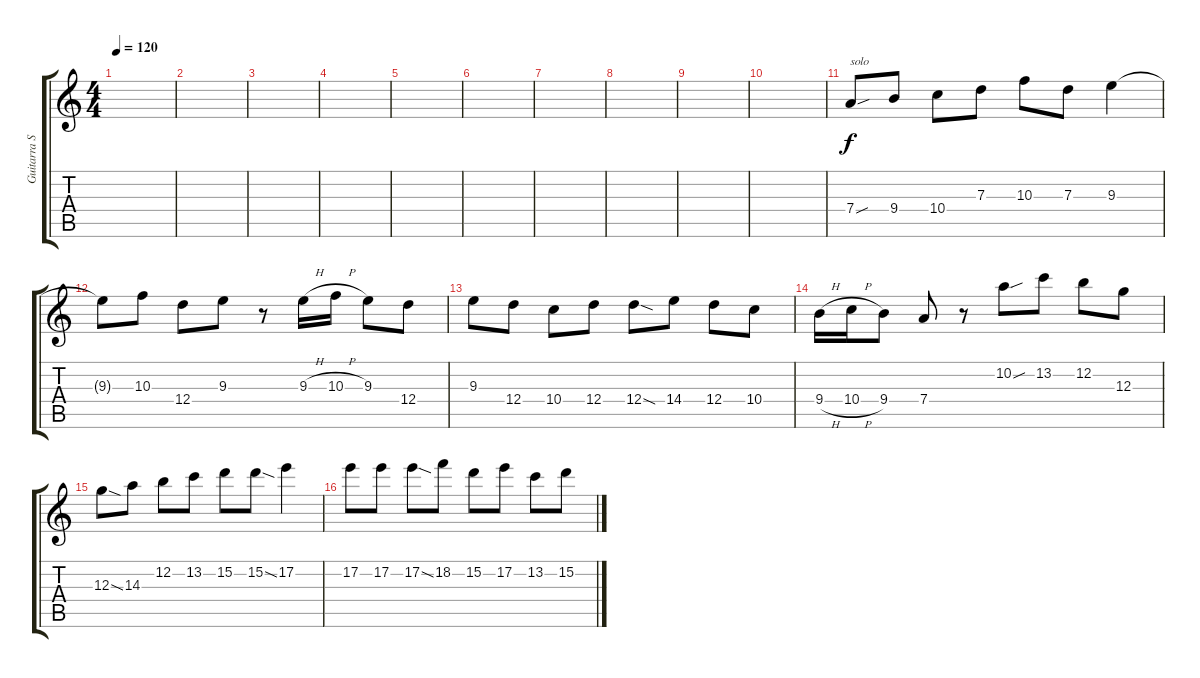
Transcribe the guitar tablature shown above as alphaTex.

\track ("Guitarra Solo" "Guitarra S") {instrument acousticguitarnylon}
\staff {score tabs}
\tuning (E4 B3 G3 D3 A2 E2) {hide}
\ts (4 4)
\tempo 120
\clef g2
\ks c
|
|
|
|
|
|
|
|
|
|
7.4{sou}.8{txt "solo"} 9.4.8 10.4.8 7.3.8 10.3.8 7.3.8 9.3.4 |
9.3{t}.8 10.3.8 12.4.8 9.3.8 r.8 9.3{h}.16 10.3{h}.16 9.3.8 12.4.8 |
9.3.8 12.4.8 10.4.8 12.4.8 12.4{sod}.8 14.4.8 12.4.8 10.4.8 |
9.4{h}.16 10.4{h}.16 9.4.8 7.4.8 r.8 10.2{sou}.8 13.2.8 12.2.8 12.3.8 |
12.3{sod}.8 14.3.8 12.2.8 13.2.8 15.2.8 15.2{sod}.8 17.2.4 |
17.2.8 17.2.8 17.2{sod}.8 18.2.8 15.2.8 17.2.8 13.2.8 15.2.8
